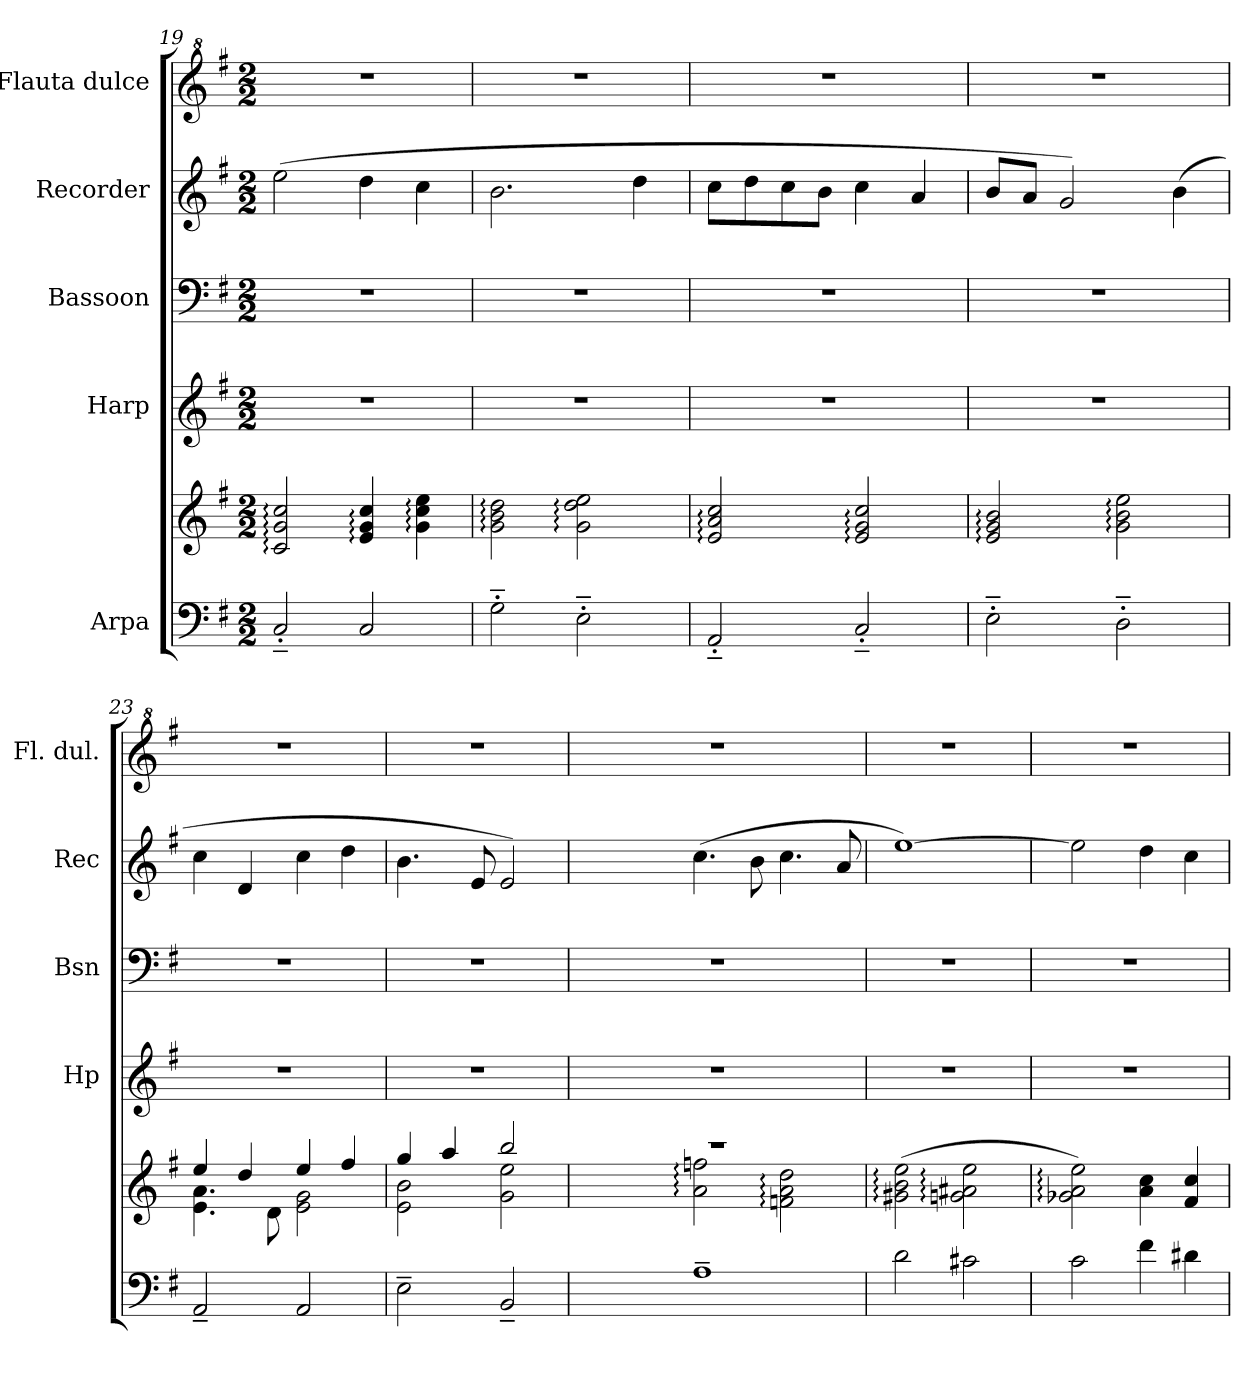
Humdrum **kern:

**kern	**kern	**kern	**kern	**kern	**kern
*part5	*part5	*part4	*part3	*part2	*part1
*staff6	*staff5	*staff4	*staff3	*staff2	*staff1
*I"Arpa	*	*I"Harp	*I"Bassoon	*I"Recorder	*I"Flauta dulce
*	*	*I'Hp	*I'Bsn	*I'Rec	*I'Fl. dul.
*clefF4	*clefG2	*clefG2	*clefF4	*clefG2	*clefG^2
*k[f#]	*k[f#]	*k[f#]	*k[f#]	*k[f#]	*k[f#]
*M2/2	*M2/2	*M2/2	*M2/2	*M2/2	*M2/2
=19	=19	=19	=19	=19	=19
2C'~/	2c/: 2g/: 2cc/:	1r	1r	(>2ee\	1r
2C/	4e/: 4g/: 4cc/:	.	.	4dd\	.
.	4g\: 4cc\: 4ee\:	.	.	4cc\	.
=20	=20	=20	=20	=20	=20
2G'~\	2g\: 2b\: 2dd\:	1r	1r	2.b\	1r
2E'~\	2g\: 2dd\: 2ee\:	.	.	.	.
.	.	.	.	4dd\	.
!!LO:LB:g=z
=21	=21	=21	=21	=21	=21
2AA'~/	2e/: 2a/: 2cc/:	1r	1r	8cc\L	1r
.	.	.	.	8dd\	.
.	.	.	.	8cc\	.
.	.	.	.	8b\J	.
2C'~/	2e/: 2g/: 2cc/:	.	.	4cc\	.
.	.	.	.	4a/	.
=22	=22	=22	=22	=22	=22
2E'~\	2e/: 2g/: 2b/:	1r	1r	8b/L	1r
.	.	.	.	8a/J	.
.	.	.	.	2g/)	.
2D'~\	2g\: 2b\: 2ee\:	.	.	.	.
.	.	.	.	(>4b\	.
=23	=23	=23	=23	=23	=23
*	*^	*	*	*	*
2AA~/	4ee/	4.e\ 4.a\	1r	1r	4cc\	1r
.	4dd/	.	.	.	4d/	.
.	.	8d\	.	.	.	.
2AA/	4ee/	2e\ 2g\	.	.	4cc\	.
.	4ff#/	.	.	.	4dd\	.
=24	=24	=24	=24	=24	=24	=24
2E~\	4gg/	2e\ 2b\	1r	1r	4.b\	1r
.	4aa/	.	.	.	.	.
.	.	.	.	.	8e/	.
2BB~/	2bb/	2g\ 2ee\	.	.	2e/)	.
=25	=25	=25	=25	=25	=25	=25
1A~	1r	2a\: 2ffn\:	1r	1r	(>4.cc\	1r
.	.	.	.	.	8b\	.
.	.	2fn\: 2a\: 2dd\:	.	.	4.cc\	.
.	.	.	.	.	8a/	.
*	*v	*v	*	*	*	*
=26	=26	=26	=26	=26	=26
2d\	(>2g#X\: 2b\: 2ee\:	1r	1r	[1ee)	1r
2c#X\	2gn\: 2a#X\: 2ee\:	.	.	.	.
!!LO:PB:g=z
=27	=27	=27	=27	=27	=27
2c\	2g-X\: 2a\: 2ee\:)	1r	1r	2ee\]	1r
4f#\	4a\ 4cc\	.	.	4dd\	.
4d#X\	4f#/ 4cc/	.	.	4cc\	.
=	=	=	=	=	=
*-	*-	*-	*-	*-	*-
